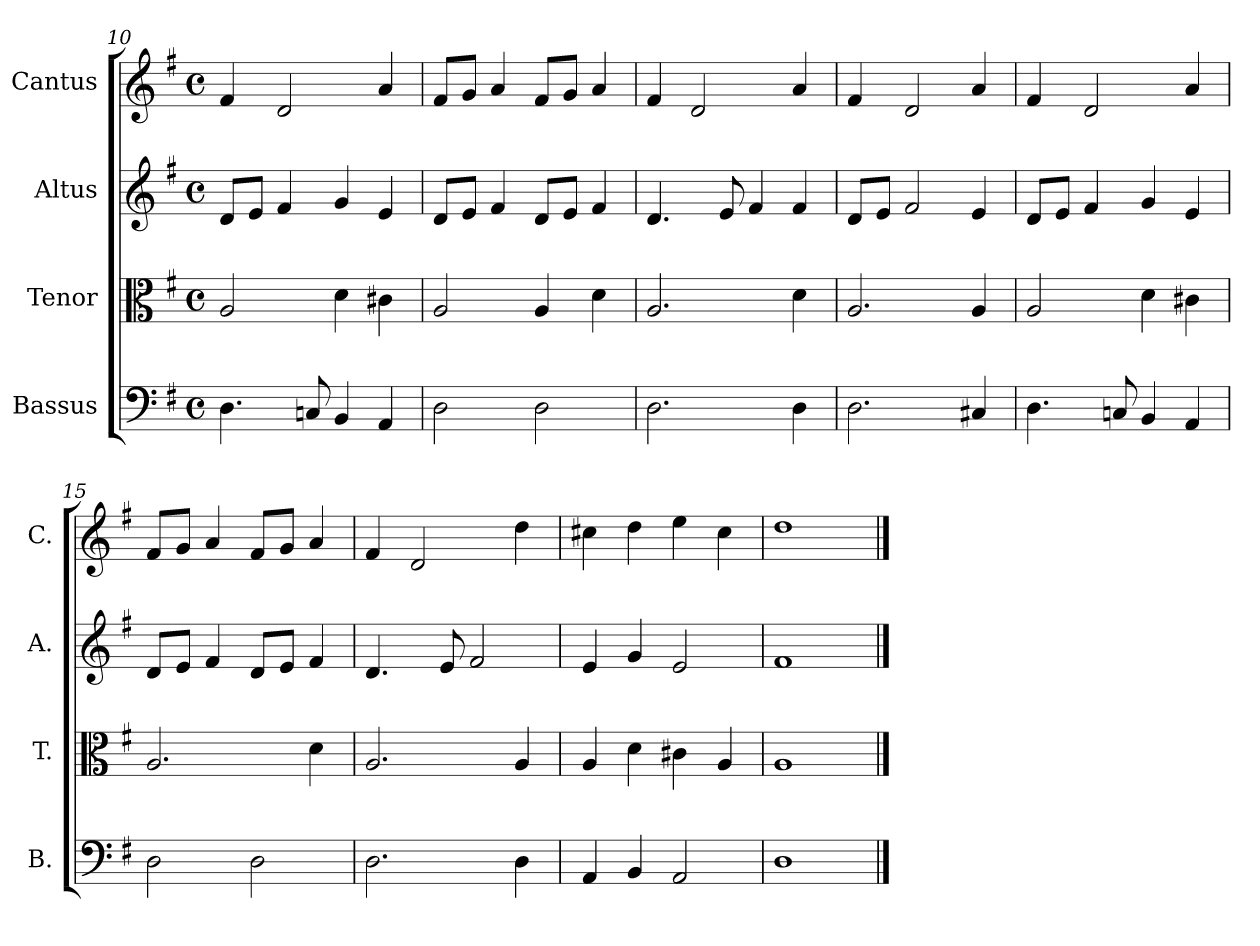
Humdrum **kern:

**kern	**kern	**kern	**kern
*part4	*part3	*part2	*part1
*staff4	*staff3	*staff2	*staff1
*I"Bassus	*I"Tenor	*I"Altus	*I"Cantus
*I'B.	*I'T.	*I'A.	*I'C.
!!LO:LB:g=z
*clefF4	*clefC3	*clefG2	*clefG2
*k[f#]	*k[f#]	*k[f#]	*k[f#]
*G:	*G:	*G:	*G:
*M4/4	*M4/4	*M4/4	*M4/4
*met(c)	*met(c)	*met(c)	*met(c)
=10	=10	=10	=10
4.D\	2A/	8d/L	4f#/
.	.	8e/J	.
.	.	4f#/	2d/
8Cn/	.	.	.
4BB/	4d\	4g/	.
4AA/	4c#X\	4e/	4a/
=11	=11	=11	=11
2D\	2A/	8d/L	8f#/L
.	.	8e/J	8g/J
.	.	4f#/	4a/
2D\	4A/	8d/L	8f#/L
.	.	8e/J	8g/J
.	4d\	4f#/	4a/
=12	=12	=12	=12
2.D\	2.A/	4.d/	4f#/
.	.	.	2d/
.	.	8e/	.
.	.	4f#/	.
4D\	4d\	4f#/	4a/
=13	=13	=13	=13
2.D\	2.A/	8d/L	4f#/
.	.	8e/J	.
.	.	2f#/	2d/
4C#X/	4A/	4e/	4a/
=14	=14	=14	=14
4.D\	2A/	8d/L	4f#/
.	.	8e/J	.
.	.	4f#/	2d/
8Cn/	.	.	.
4BB/	4d\	4g/	.
4AA/	4c#X\	4e/	4a/
=15	=15	=15	=15
2D\	2.A/	8d/L	8f#/L
.	.	8e/J	8g/J
.	.	4f#/	4a/
2D\	.	8d/L	8f#/L
.	.	8e/J	8g/J
.	4d\	4f#/	4a/
=16	=16	=16	=16
2.D\	2.A/	4.d/	4f#/
.	.	.	2d/
.	.	8e/	.
.	.	2f#/	.
4D\	4A/	.	4dd\
=17	=17	=17	=17
4AA/	4A/	4e/	4cc#X\
4BB/	4d\	4g/	4dd\
2AA/	4c#X\	2e/	4ee\
.	4A/	.	4cc#\
=18	=18	=18	=18
1D	1A	1f#	1dd
==	==	==	==
*-	*-	*-	*-
